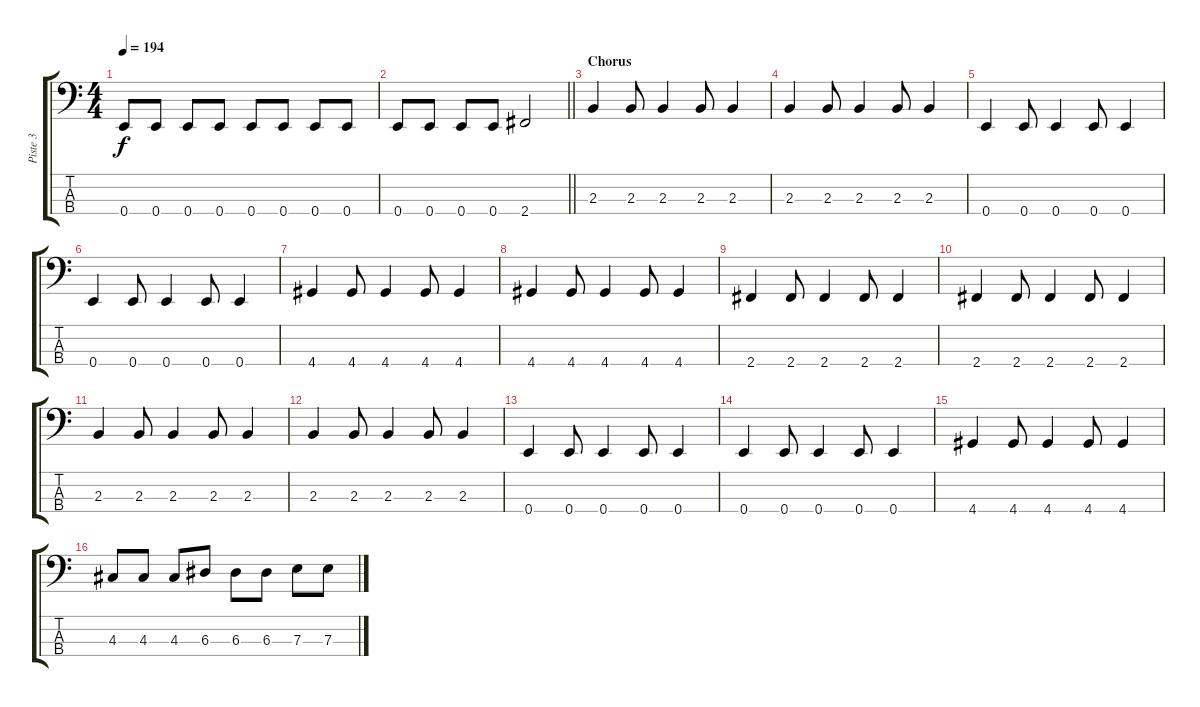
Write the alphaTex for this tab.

\track ("Piste 3" "Piste 3") {instrument electricbasspick}
\staff {score tabs}
\tuning (G2 D2 A1 E1) {hide}
\ts (4 4)
\tempo 194
\clef f4
\ks c
0.4.8{dy f} 0.4.8 0.4.8 0.4.8 0.4.8 0.4.8 0.4.8 0.4.8 |
\barLineRight lightlight
0.4.8 0.4.8 0.4.8 0.4.8 2.4.2 |
\section ("" "Chorus")
2.3.4 2.3.8 2.3.4 2.3.8 2.3.4 |
2.3.4 2.3.8 2.3.4 2.3.8 2.3.4 |
0.4.4 0.4.8 0.4.4 0.4.8 0.4.4 |
0.4.4 0.4.8 0.4.4 0.4.8 0.4.4 |
4.4.4 4.4.8 4.4.4 4.4.8 4.4.4 |
4.4.4 4.4.8 4.4.4 4.4.8 4.4.4 |
2.4.4 2.4.8 2.4.4 2.4.8 2.4.4 |
2.4.4 2.4.8 2.4.4 2.4.8 2.4.4 |
2.3.4 2.3.8 2.3.4 2.3.8 2.3.4 |
2.3.4 2.3.8 2.3.4 2.3.8 2.3.4 |
0.4.4 0.4.8 0.4.4 0.4.8 0.4.4 |
0.4.4 0.4.8 0.4.4 0.4.8 0.4.4 |
4.4.4 4.4.8 4.4.4 4.4.8 4.4.4 |
4.3.8 4.3.8 4.3.8 6.3.8 6.3.8 6.3.8 7.3.8 7.3.8
